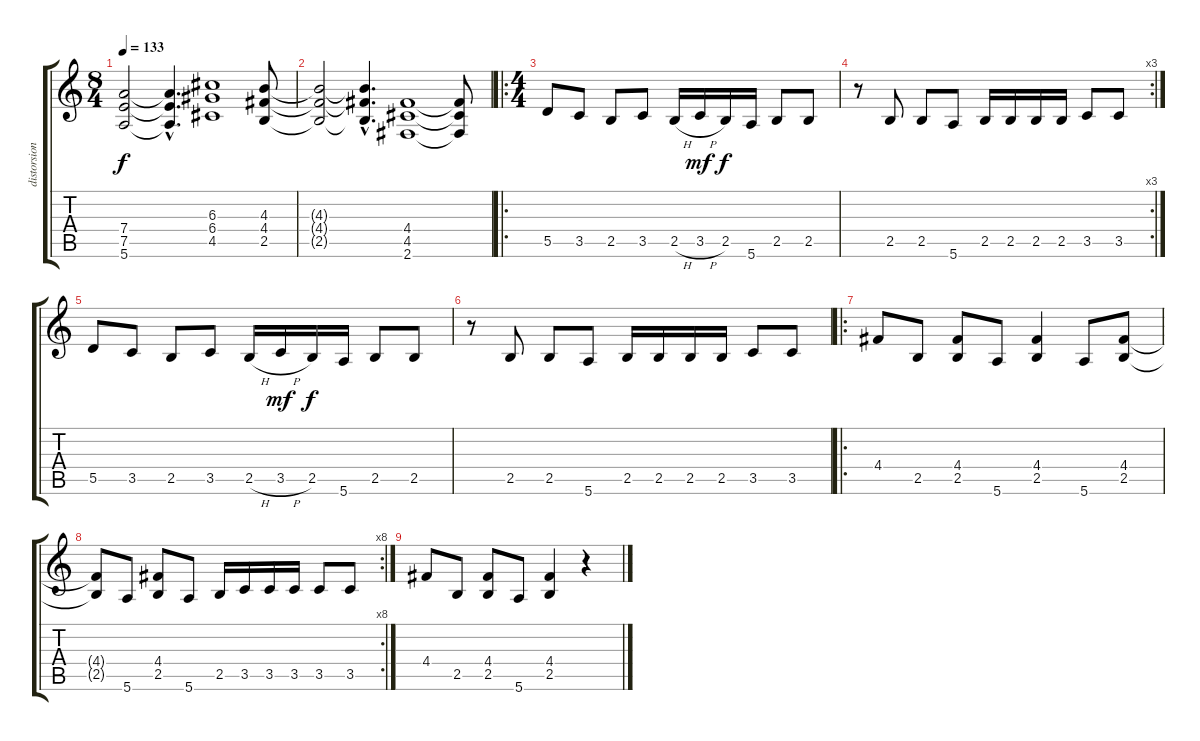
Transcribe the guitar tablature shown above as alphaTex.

\track ("distorsion guitar" "distorsion") {instrument distortionguitar}
\staff {score tabs}
\tuning (E4 B3 G3 D3 A2 E2) {hide}
\ts (8 4)
\tempo 133
\clef g2
\ks c
(7.4 7.5 5.6).2{dy f} (7.4{hac t} 7.5{hac t} 5.6{hac t}).4{d} (6.3 6.4 4.5).1 (4.3 4.4 2.5).8 |
(4.3{t} 4.4{t} 2.5{t}).2 (4.3{hac t} 4.4{hac t} 2.5{hac t}).4{d} (4.4 4.5 2.6).1 (4.4{t} 4.5{t} 2.6{t}).8 |
\ro
\ts (4 4)
5.5.8 3.5.8 2.5.8 3.5.8 2.5{h}.16 3.5{h}.16{dy mf} 2.5.16{dy f} 5.6.16 2.5.8 2.5.8 |
\rc 3
r.8 2.5.8 2.5.8 5.6.8 2.5.16 2.5.16 2.5.16 2.5.16 3.5.8 3.5.8 |
5.5.8 3.5.8 2.5.8 3.5.8 2.5{h}.16 3.5{h}.16{dy mf} 2.5.16{dy f} 5.6.16 2.5.8 2.5.8 |
r.8 2.5.8 2.5.8 5.6.8 2.5.16 2.5.16 2.5.16 2.5.16 3.5.8 3.5.8 |
\ro
4.4.8 2.5.8 (4.4 2.5).8 5.6.8 (4.4 2.5).4 5.6.8 (4.4 2.5).8 |
\rc 8
(4.4{t} 2.5{t}).8 5.6.8 (4.4 2.5).8 5.6.8 2.5.16 3.5.16 3.5.16 3.5.16 3.5.8 3.5.8 |
4.4.8 2.5.8 (4.4 2.5).8 5.6.8 (4.4 2.5).4 r.4
